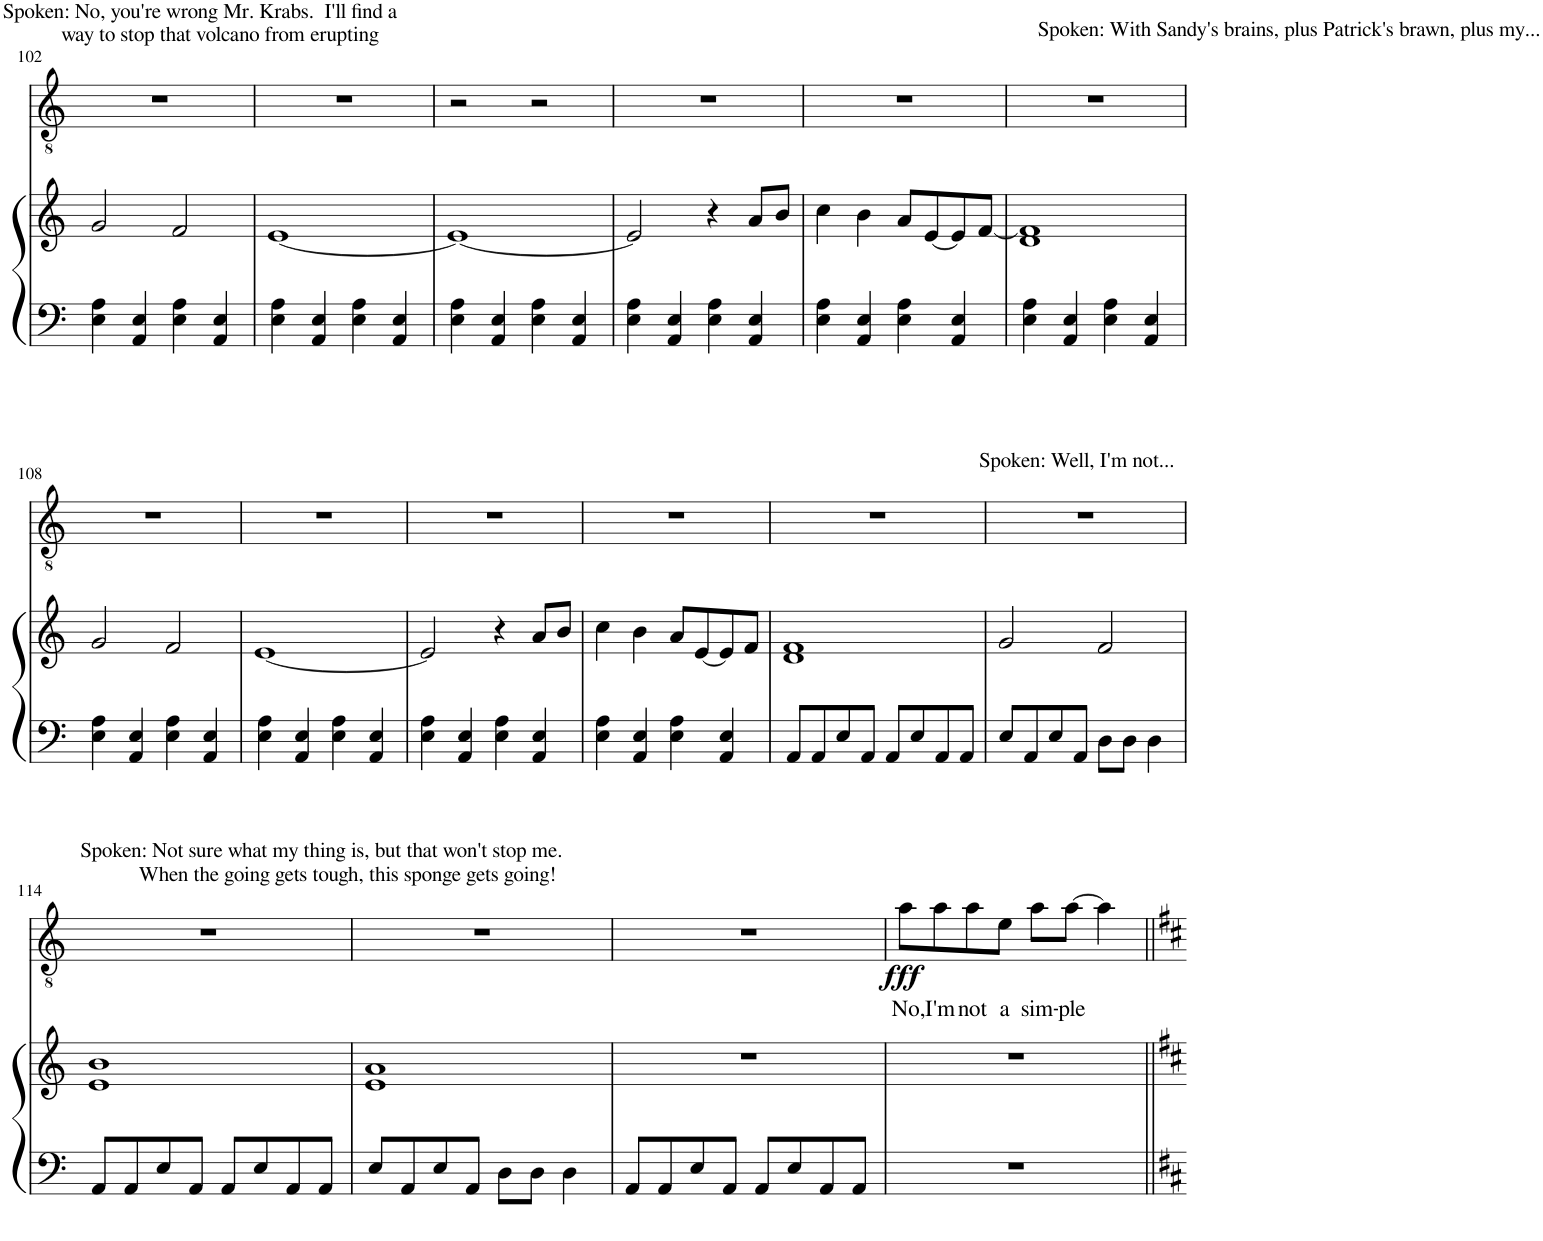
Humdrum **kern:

**kern	**kern	**kern	**text	**dynam
*part2	*part2	*part1	*part1	*part1
*staff3	*staff2	*staff1	*staff1	*staff1
*I"Piano	*	*I"Voice	*	*
*I'Pno	*	*	*	*
!!LO:PB:g=z
*clefF4	*clefG2	*clefGv2	*	*
*k[]	*k[]	*k[]	*	*
*M4/4	*M4/4	*M4/4	*	*
=102	=102	=102	=102	=102
!	!	!LO:TX:a:t=Spoken&colon; No, you're wrong Mr. Krabs.  I'll find a	!	!
!	!	!LO:TX:a:t=way to stop that volcano from erupting	!	!
4E\ 4A\	2g/	1r	.	.
4AA/ 4E/	.	.	.	.
4E\ 4A\	2f/	.	.	.
4AA/ 4E/	.	.	.	.
=103	=103	=103	=103	=103
4E\ 4A\	[1e	1r	.	.
4AA/ 4E/	.	.	.	.
4E\ 4A\	.	.	.	.
4AA/ 4E/	.	.	.	.
=104	=104	=104	=104	=104
4E\ 4A\	1e_	2r	.	.
4AA/ 4E/	.	.	.	.
4E\ 4A\	.	2r	.	.
4AA/ 4E/	.	.	.	.
=105	=105	=105	=105	=105
4E\ 4A\	2e/]	1r	.	.
4AA/ 4E/	.	.	.	.
4E\ 4A\	4r	.	.	.
4AA/ 4E/	8a/L	.	.	.
.	8b/J	.	.	.
=106	=106	=106	=106	=106
4E\ 4A\	4cc\	1r	.	.
4AA/ 4E/	4b\	.	.	.
4E\ 4A\	8a/L	.	.	.
.	[8e/	.	.	.
4AA/ 4E/	8e/]	.	.	.
.	[8f/J	.	.	.
=107	=107	=107	=107	=107
!	!	!LO:TX:a:t=Spoken&colon; With Sandy's brains, plus Patrick's brawn, plus my...	!	!
4E\ 4A\	1d 1f]	1r	.	.
4AA/ 4E/	.	.	.	.
4E\ 4A\	.	.	.	.
4AA/ 4E/	.	.	.	.
!!LO:LB:g=z
=108	=108	=108	=108	=108
4E\ 4A\	2g/	1r	.	.
4AA/ 4E/	.	.	.	.
4E\ 4A\	2f/	.	.	.
4AA/ 4E/	.	.	.	.
=109	=109	=109	=109	=109
4E\ 4A\	[1e	1r	.	.
4AA/ 4E/	.	.	.	.
4E\ 4A\	.	.	.	.
4AA/ 4E/	.	.	.	.
=110	=110	=110	=110	=110
4E\ 4A\	2e/]	1r	.	.
4AA/ 4E/	.	.	.	.
4E\ 4A\	4r	.	.	.
4AA/ 4E/	8a/L	.	.	.
.	8b/J	.	.	.
=111	=111	=111	=111	=111
4E\ 4A\	4cc\	1r	.	.
4AA/ 4E/	4b\	.	.	.
4E\ 4A\	8a/L	.	.	.
.	[8e/	.	.	.
4AA/ 4E/	8e/]	.	.	.
.	8f/J	.	.	.
=112	=112	=112	=112	=112
8AA/L	1d 1f	1r	.	.
8AA/	.	.	.	.
8E/	.	.	.	.
8AA/J	.	.	.	.
8AA/L	.	.	.	.
8E/	.	.	.	.
8AA/	.	.	.	.
8AA/J	.	.	.	.
=113	=113	=113	=113	=113
!	!	!LO:TX:a:t=Spoken&colon; Well, I'm not...	!	!
8E/L	2g/	1r	.	.
8AA/	.	.	.	.
8E/	.	.	.	.
8AA/J	.	.	.	.
8D\L	2f/	.	.	.
8D\J	.	.	.	.
4D\	.	.	.	.
!!LO:LB:g=z
=114	=114	=114	=114	=114
!	!	!LO:TX:a:t=Spoken&colon; Not sure what my thing is, but that won't stop me.	!	!
!	!	!LO:TX:a:t=When the going gets tough, this sponge gets going!	!	!
8AA/L	1e 1b	1r	.	.
8AA/	.	.	.	.
8E/	.	.	.	.
8AA/J	.	.	.	.
8AA/L	.	.	.	.
8E/	.	.	.	.
8AA/	.	.	.	.
8AA/J	.	.	.	.
=115	=115	=115	=115	=115
8E/L	1e 1a	1r	.	.
8AA/	.	.	.	.
8E/	.	.	.	.
8AA/J	.	.	.	.
8D\L	.	.	.	.
8D\J	.	.	.	.
4D\	.	.	.	.
=116	=116	=116	=116	=116
8AA/L	1r	1r	.	.
8AA/	.	.	.	.
8E/	.	.	.	.
8AA/J	.	.	.	.
8AA/L	.	.	.	.
8E/	.	.	.	.
8AA/	.	.	.	.
8AA/J	.	.	.	.
=117	=117	=117	=117	=117
!	!	!	!LO:LY:b	!LO:DY:b
1r	1r	8a\L	No,	fff
!	!	!	!LO:LY:b	!
.	.	8a\	I'm	.
!	!	!	!LO:LY:b	!
.	.	8a\	not	.
!	!	!	!LO:LY:b	!
.	.	8e\J	a	.
!	!	!	!LO:LY:b	!
.	.	8a\L	sim-	.
!	!	!	!LO:LY:b	!
.	.	[8a\J	-ple	.
.	.	4a\]	.	.
=||	=||	=||	=||	=||
*-	*-	*-	*-	*-
